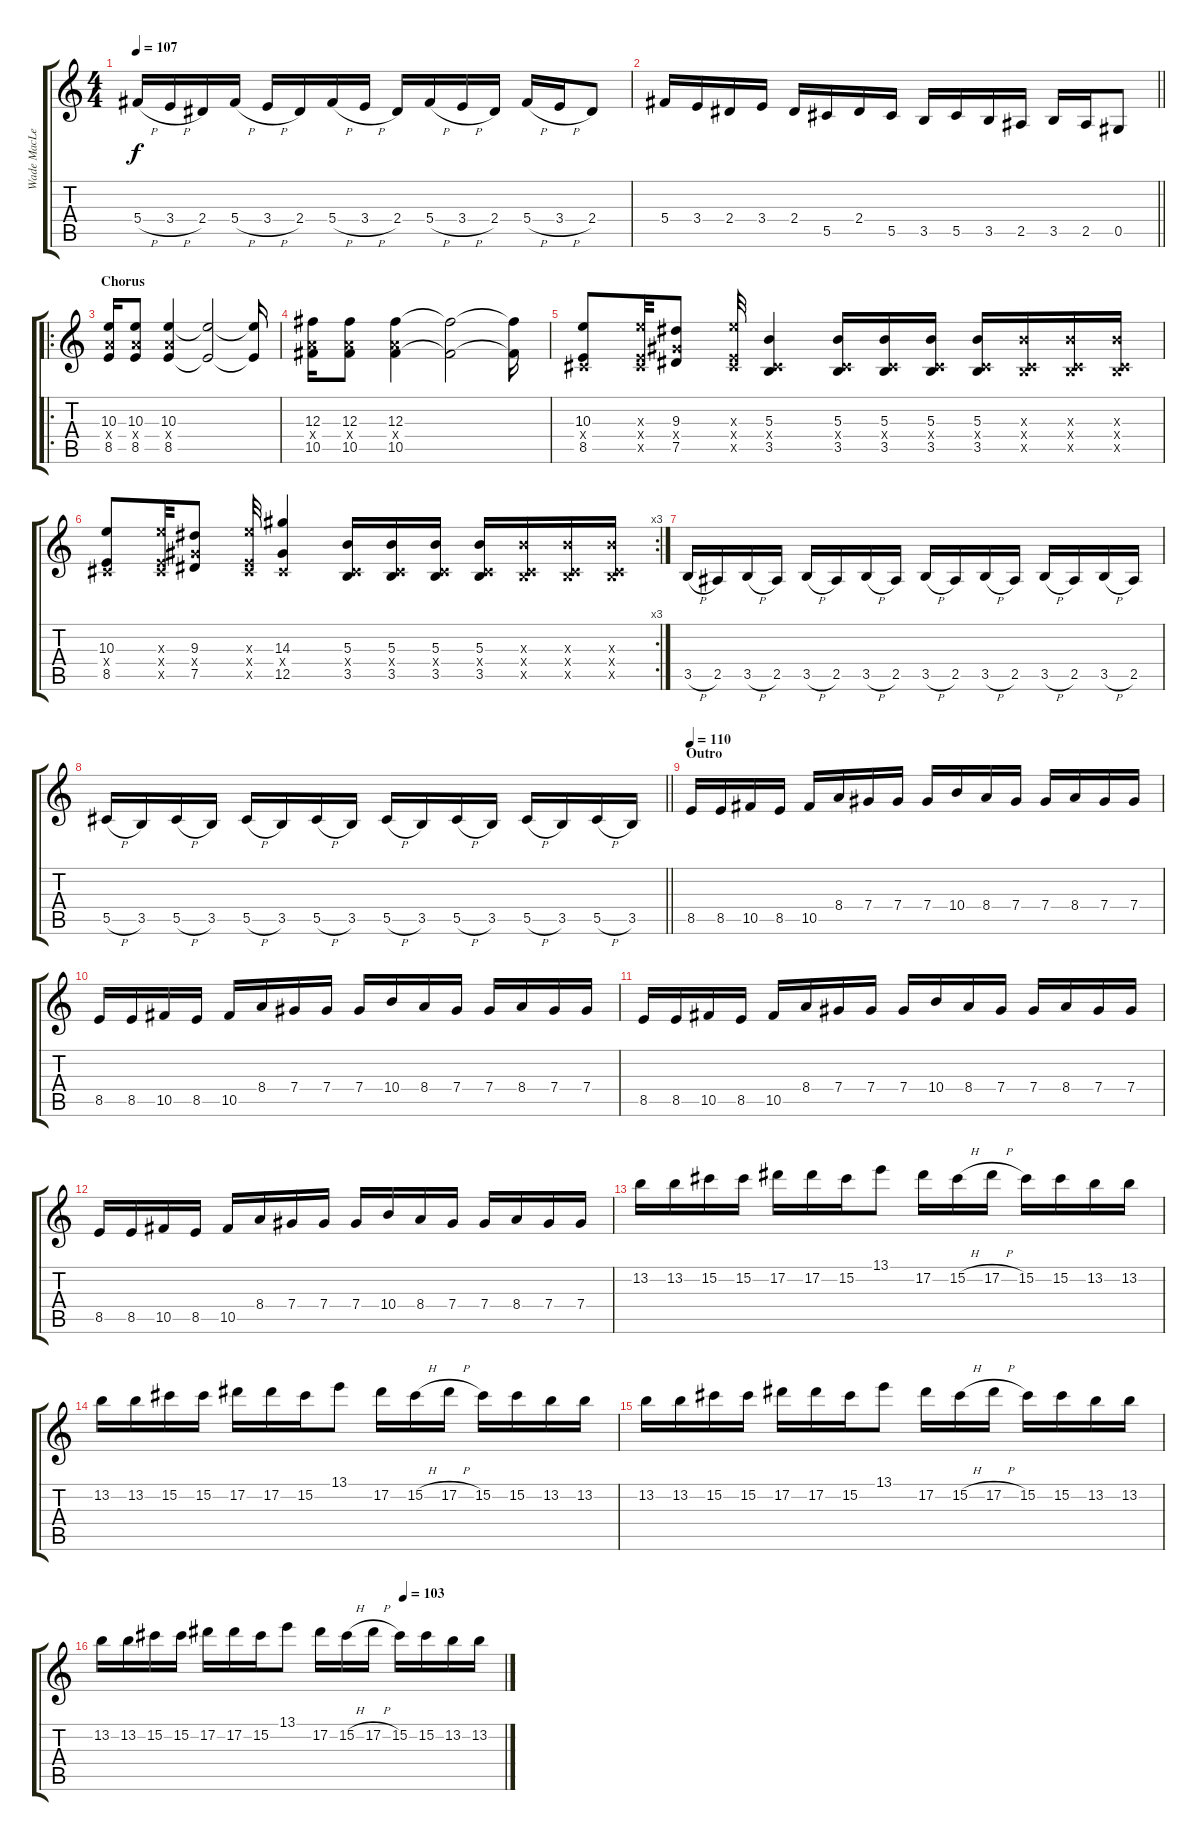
\track ("Wade MacLean" "Wade MacLe") {instrument distortionguitar}
\staff {score tabs}
\tuning (Eb4 Bb3 Gb3 Db3 Ab2 Db2) {hide}
\ts (4 4)
\tempo 107
\clef g2
\ks c
5.4{h}.16{dy f} 3.4{h}.16 2.4.16 5.4{h}.16 3.4{h}.16 2.4.16 5.4{h}.16 3.4{h}.16 2.4.16 5.4{h}.16 3.4{h}.16 2.4.16 5.4{h}.16 3.4{h}.16 2.4.8 |
\barLineRight lightlight
5.4.16 3.4.16 2.4.16 3.4.16 2.4.16 5.5.16 2.4.16 5.5.16 3.5.16 5.5.16 3.5.16 2.5.16 3.5.16 2.5.16 0.5.8 |
\ro
\section ("" "Chorus ")
(10.3 8.4{x} 8.5).16{instrument distortionguitar} (10.3 8.4{x} 8.5).8 (10.3 8.4{x} 8.5).4 (10.3{t} 8.5{t}).2 (10.3{t} 8.5{t}).16 |
(12.3 8.4{x} 10.5).16{instrument distortionguitar} (12.3 8.4{x} 10.5).8 (12.3 8.4{x} 10.5).4 (12.3{t} 10.5{t}).2 (12.3{t} 10.5{t}).16 |
(10.3 0.4{x} 8.5).8 (10.3{x} 0.4{x} 8.5{x}).32 (9.3 7.4{x} 7.5).8 (10.3{x} 0.4{x} 8.5{x}).32 (5.3 0.4{x} 3.5).4 (5.3 0.4{x} 3.5).16 (5.3 0.4{x} 3.5).16 (5.3 0.4{x} 3.5).16 (5.3 0.4{x} 3.5).16 (5.3{x} 0.4{x} 3.5{x}).16 (5.3{x} 0.4{x} 3.5{x}).16 (5.3{x} 0.4{x} 3.5{x}).16 |
\rc 3
(10.3 0.4{x} 8.5).8 (10.3{x} 0.4{x} 8.5{x}).32 (9.3 7.4{x} 7.5).8 (10.3{x} 0.4{x} 8.5{x}).32 (14.3 0.4{x} 12.5).4 (5.3 0.4{x} 3.5).16 (5.3 0.4{x} 3.5).16 (5.3 0.4{x} 3.5).16 (5.3 0.4{x} 3.5).16 (5.3{x} 0.4{x} 3.5{x}).16 (5.3{x} 0.4{x} 3.5{x}).16 (5.3{x} 0.4{x} 3.5{x}).16 |
3.5{h}.16 2.5.16 3.5{h}.16 2.5.16 3.5{h}.16 2.5.16 3.5{h}.16 2.5.16 3.5{h}.16 2.5.16 3.5{h}.16 2.5.16 3.5{h}.16 2.5.16 3.5{h}.16 2.5.16 |
\barLineRight lightlight
5.5{h}.16 3.5.16 5.5{h}.16 3.5.16 5.5{h}.16 3.5.16 5.5{h}.16 3.5.16 5.5{h}.16 3.5.16 5.5{h}.16 3.5.16 5.5{h}.16 3.5.16 5.5{h}.16 3.5.16 |
\section ("" "Outro")
\tempo 110
8.5.16 8.5.16 10.5.16 8.5.16 10.5.16 8.4.16 7.4.16 7.4.16 7.4.16 10.4.16 8.4.16 7.4.16 7.4.16 8.4.16 7.4.16 7.4.16 |
8.5.16 8.5.16 10.5.16 8.5.16 10.5.16 8.4.16 7.4.16 7.4.16 7.4.16 10.4.16 8.4.16 7.4.16 7.4.16 8.4.16 7.4.16 7.4.16 |
8.5.16 8.5.16 10.5.16 8.5.16 10.5.16 8.4.16 7.4.16 7.4.16 7.4.16 10.4.16 8.4.16 7.4.16 7.4.16 8.4.16 7.4.16 7.4.16 |
8.5.16 8.5.16 10.5.16 8.5.16 10.5.16 8.4.16 7.4.16 7.4.16 7.4.16 10.4.16 8.4.16 7.4.16 7.4.16 8.4.16 7.4.16 7.4.16 |
13.2.16 13.2.16 15.2.16 15.2.16 17.2.16 17.2.16 15.2.16 13.1.8 17.2.16 15.2{h}.16 17.2{h}.16 15.2.16 15.2.16 13.2.16 13.2.16 |
13.2.16 13.2.16 15.2.16 15.2.16 17.2.16 17.2.16 15.2.16 13.1.8 17.2.16 15.2{h}.16 17.2{h}.16 15.2.16 15.2.16 13.2.16 13.2.16 |
13.2.16 13.2.16 15.2.16 15.2.16 17.2.16 17.2.16 15.2.16 13.1.8 17.2.16 15.2{h}.16 17.2{h}.16 15.2.16 15.2.16 13.2.16 13.2.16 |
\tempo (103 0.75)
13.2.16 13.2.16 15.2.16 15.2.16 17.2.16 17.2.16 15.2.16 13.1.8 17.2.16 15.2{h}.16 17.2{h}.16 15.2.16 15.2.16 13.2.16 13.2.16
